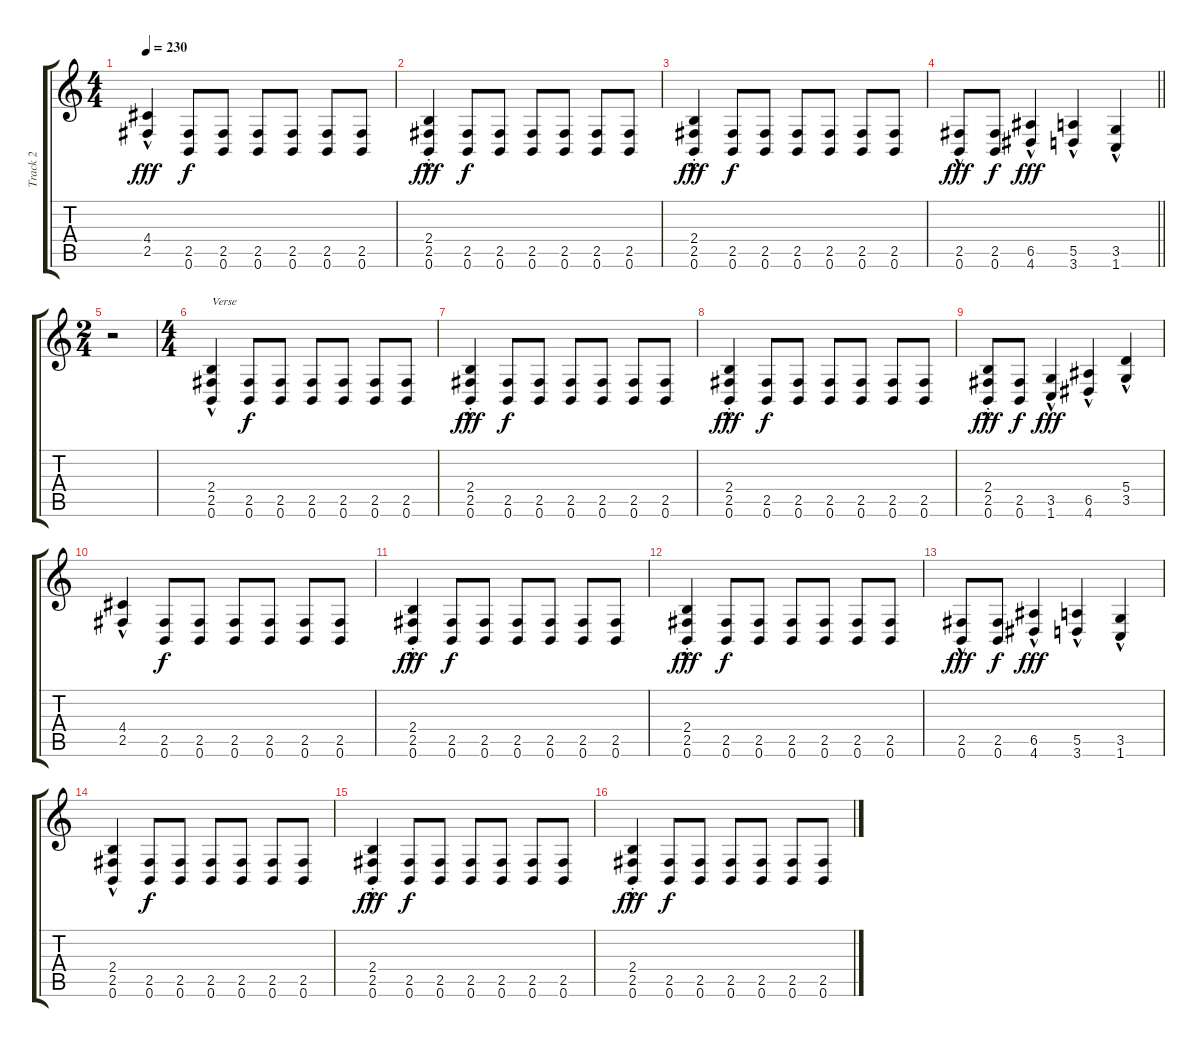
\track ("Track 2" "Track 2") {instrument distortionguitar}
\staff {score tabs}
\tuning (B3 Gb3 D3 A2 E2 B1) {hide}
\ts (4 4)
\tempo 230
\clef g2
\ks c
(4.4{hac} 2.5{hac}).4{dy fff} (2.5 0.6).8{dy f} (2.5 0.6).8 (2.5 0.6).8 (2.5 0.6).8 (2.5 0.6).8 (2.5 0.6).8 |
(2.4{st} 2.5{hac st} 0.6{hac st}).4{dy fff} (2.5 0.6).8{dy f} (2.5 0.6).8 (2.5 0.6).8 (2.5 0.6).8 (2.5 0.6).8 (2.5 0.6).8 |
(2.4{st} 2.5{hac st} 0.6{hac st}).4{dy fff} (2.5 0.6).8{dy f} (2.5 0.6).8 (2.5 0.6).8 (2.5 0.6).8 (2.5 0.6).8 (2.5 0.6).8 |
\barLineRight lightlight
(2.5{hac} 0.6{hac}).8{dy fff} (2.5 0.6).8{dy f} (6.5{hac} 4.6{hac}).4{dy fff} (5.5{hac} 3.6{hac}).4 (3.5{hac} 1.6{hac}).4 |
\ts (2 4)
r.2 |
\ts (4 4)
(2.4 2.5{hac} 0.6{hac}).4{txt "Verse"} (2.5 0.6).8{dy f} (2.5 0.6).8 (2.5 0.6).8 (2.5 0.6).8 (2.5 0.6).8 (2.5 0.6).8 |
(2.4{st} 2.5{hac st} 0.6{hac st}).4{dy fff} (2.5 0.6).8{dy f} (2.5 0.6).8 (2.5 0.6).8 (2.5 0.6).8 (2.5 0.6).8 (2.5 0.6).8 |
(2.4{st} 2.5{hac st} 0.6{hac st}).4{dy fff} (2.5 0.6).8{dy f} (2.5 0.6).8 (2.5 0.6).8 (2.5 0.6).8 (2.5 0.6).8 (2.5 0.6).8 |
(2.4{st} 2.5{hac} 0.6{hac}).8{dy fff} (2.5 0.6).8{dy f} (3.5{hac} 1.6{hac}).4{dy fff} (6.5{hac} 4.6{hac}).4 (5.4{hac} 3.5{hac}).4 |
(4.4{hac} 2.5{hac}).4 (2.5 0.6).8{dy f} (2.5 0.6).8 (2.5 0.6).8 (2.5 0.6).8 (2.5 0.6).8 (2.5 0.6).8 |
(2.4{st} 2.5{hac st} 0.6{hac st}).4{dy fff} (2.5 0.6).8{dy f} (2.5 0.6).8 (2.5 0.6).8 (2.5 0.6).8 (2.5 0.6).8 (2.5 0.6).8 |
(2.4{st} 2.5{hac st} 0.6{hac st}).4{dy fff} (2.5 0.6).8{dy f} (2.5 0.6).8 (2.5 0.6).8 (2.5 0.6).8 (2.5 0.6).8 (2.5 0.6).8 |
(2.5{hac} 0.6{hac}).8{dy fff} (2.5 0.6).8{dy f} (6.5{hac} 4.6{hac}).4{dy fff} (5.5{hac} 3.6{hac}).4 (3.5{hac} 1.6{hac}).4 |
(2.4 2.5{hac} 0.6{hac}).4 (2.5 0.6).8{dy f} (2.5 0.6).8 (2.5 0.6).8 (2.5 0.6).8 (2.5 0.6).8 (2.5 0.6).8 |
(2.4{st} 2.5{hac st} 0.6{hac st}).4{dy fff} (2.5 0.6).8{dy f} (2.5 0.6).8 (2.5 0.6).8 (2.5 0.6).8 (2.5 0.6).8 (2.5 0.6).8 |
(2.4{st} 2.5{hac st} 0.6{hac st}).4{dy fff} (2.5 0.6).8{dy f} (2.5 0.6).8 (2.5 0.6).8 (2.5 0.6).8 (2.5 0.6).8 (2.5 0.6).8
